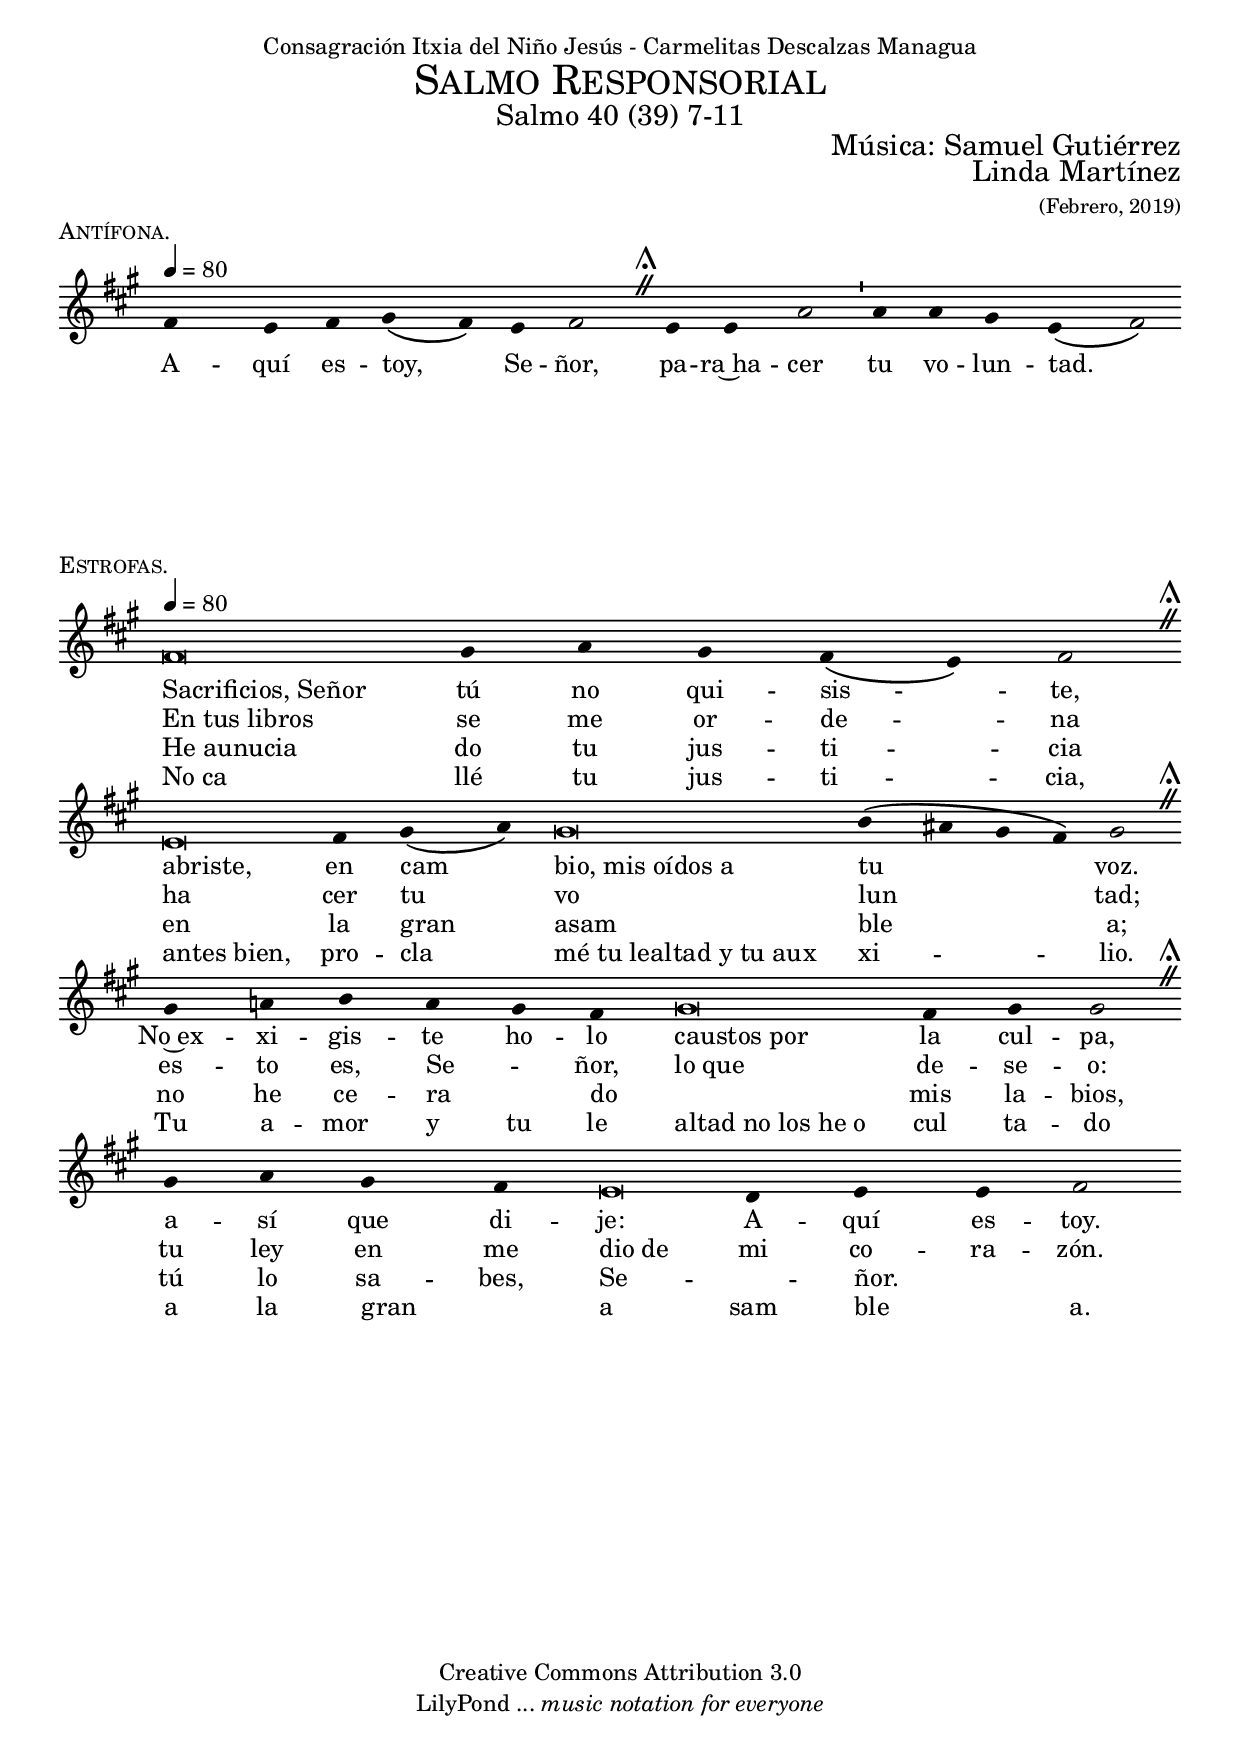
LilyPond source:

% ****************************************************************
%	Salmo responsorial - Melodia vaticana
%	by serach.sam@
% ****************************************************************
\language "espanol"
\version "2.19.82"

% --- includes
\include "gregorian.ly"

%#(set-global-staff-size 18.5)


% --- Cabecera
\markup { \fill-line { \center-column { \fontsize #5 \smallCaps "Salmo Responsorial" \fontsize #2 "Salmo 40 (39) 7-11" } } }
\markup { \fill-line { " " \fontsize #2 "Música: Samuel Gutiérrez"  } }
\markup { \fill-line { " " \right-column { \fontsize #2 "Linda Martínez" \small "(Febrero, 2019)" } } }
\header {
    dedication = "Consagración Itxia del Niño Jesús - Carmelitas Descalzas Managua"
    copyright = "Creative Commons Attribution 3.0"
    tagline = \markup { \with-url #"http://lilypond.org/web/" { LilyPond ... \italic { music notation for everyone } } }
    breakbefore = ##t
}

% --- Musica

% --- Antifona
melody_antifona = \relative do' {
  \tempo 4 = 80
  \key la \major
  \set Score.timing = ##f
  fas4 mi4 fas4 sols4( fas4) mi4 fas2 \divisioMaior
  mi4 mi4 la2 \divisioMinima la4 la4 sols4 mi4( fas2) \finalis \break
  s32
}
letter_antifona = \lyricmode {
  A -- quí es -- toy, Se -- ñor, pa -- ra~ha -- cer tu vo -- lun -- tad.
}
% --- acordes
harmony_antifona = \new ChordNames {
    \chordmode {
        \italianChords

    }
}

% --- Antifona
\score {
<<
    \new Voice = "antifona" <<
        \set Staff.midiInstrument = #"oboe"
        \melody_antifona
    >>
    \new Lyrics = "antifona" \lyricsto antifona \letter_antifona
>>
    \midi { }
    \layout {
      \context {
    \Staff \RemoveEmptyStaves
    % To use the setting globally, uncomment the following line:
    % \override VerticalAxisGroup.remove-first = ##t
  }
      \context {
        \Staff
        \remove "Time_signature_engraver"
        \remove "Bar_engraver"
        \hide Stem
      }
      \context {
        \Voice
        \override Stem.length = #0
      }
      \context {
        \Score
        barAlways = ##t
      }
    }
    \header {
      piece = \markup {\smallCaps "Antífona."}
    }
}


% --- Estrofa
melody_stanza = \relative do' {
  \tempo 4 = 80
  \key la \major
  \set Score.timing = ##f
  fas\breve sols4 la4 sols4 fas4( mi4) fas2 \divisioMaior \break
  mi\breve fas4 sols4( la4) sols\breve si4( las4 sols4 fas4) sols2 \divisioMaior \break
  sols4 la4 si4 la4 sols4 fas4 sols\breve fas4 sols4 sols2 \divisioMaior \break
  sols4 la4 sols4 fas4 mi\breve re4 mi4 mi4 fas2 \finalis \break
  s32-"R."
}
letter_stanza_uno = \lyricmode {
  \once \override LyricText.self-alignment-X = #LEFT
  "Sacrificios, Señor" tú no qui -- sis -- te,
  \once \override LyricText.self-alignment-X = #LEFT
  "abriste," en cam
  \once \override LyricText.self-alignment-X = #LEFT
  "bio, mis oídos a" tu voz.
  No~ex -- xi -- gis -- te ho -- lo
  \once \override LyricText.self-alignment-X = #LEFT
  "caustos por" la cul -- pa,
  a -- sí que di -- je: A -- quí es -- toy.
}

letter_stanza_dos = \lyricmode {
  \once \override LyricText.self-alignment-X = #LEFT
  "En tus libros" se me or -- de -- na
  \once \override LyricText.self-alignment-X = #LEFT
  "ha" cer tu
  \once \override LyricText.self-alignment-X = #LEFT
  "vo" lun tad;
  es -- to es, Se _ -- ñor,
  \once \override LyricText.self-alignment-X = #LEFT
  "lo que" de -- se -- o:
  tu ley en me
  \once \override LyricText.self-alignment-X = #LEFT
  "dio de" mi co -- ra -- zón.
}

letter_stanza_tres = \lyricmode {
  \once \override LyricText.self-alignment-X = #LEFT
  "He aunucia" do tu jus -- ti -- cia
  \once \override LyricText.self-alignment-X = #LEFT
  "en" la gran
  \once \override LyricText.self-alignment-X = #LEFT
  "asam" ble a;
  no he ce -- ra _ do
  \once \override LyricText.self-alignment-X = #LEFT
  _ mis la -- bios,
  tú lo sa -- bes,
  \once \override LyricText.self-alignment-X = #LEFT
  "Se" _ -- ñor. _
}

letter_stanza_cuatro = \lyricmode {
  \once \override LyricText.self-alignment-X = #LEFT
  "No ca" llé tu jus -- ti -- cia,
  \once \override LyricText.self-alignment-X = #LEFT
  "antes bien," pro -- cla
  \once \override LyricText.self-alignment-X = #LEFT
  "mé tu lealtad y tu aux" xi -- lio.
  Tu a -- mor y tu le
  \once \override LyricText.self-alignment-X = #LEFT
  "altad no los he o" cul ta -- do
  a la gran _
  \once \override LyricText.self-alignment-X = #LEFT
  "a" sam ble _ a.
}

% --- acordes
harmony_stanza = \new ChordNames {
  \chordmode {
    \italianChords
  }
}

% --- Estrofa
\score {
<<
    \new Voice = "stanza" <<
        \set Staff.midiInstrument = #"choir aahs"
        \melody_stanza
    >>
    \new Lyrics = "primera" \lyricsto stanza \letter_stanza_uno
    \new Lyrics = "segunda" \lyricsto stanza \letter_stanza_dos
    \new Lyrics = "tercera" \lyricsto stanza \letter_stanza_tres
    \new Lyrics = "cuarta" \lyricsto stanza \letter_stanza_cuatro
>>
    \midi { }
    \layout {
      ragged-right = ##f
      \context {
        \Staff
        \remove "Time_signature_engraver"
        \remove "Bar_engraver"
        \hide Stem
      }
      \context {
        \Voice
        \override Stem.length = #0
      }
      \context {
        \Score
        barAlways = ##t
      }
      \context {
        \Staff \RemoveEmptyStaves
        % To use the setting globally, uncomment the following line:
        % \override VerticalAxisGroup.remove-first = ##t
      }
    }
    \header {
      piece = \markup {\smallCaps "Estrofas."}
    }
}


% --- Papel
\paper{
  #(set-default-paper-size "letter")
}